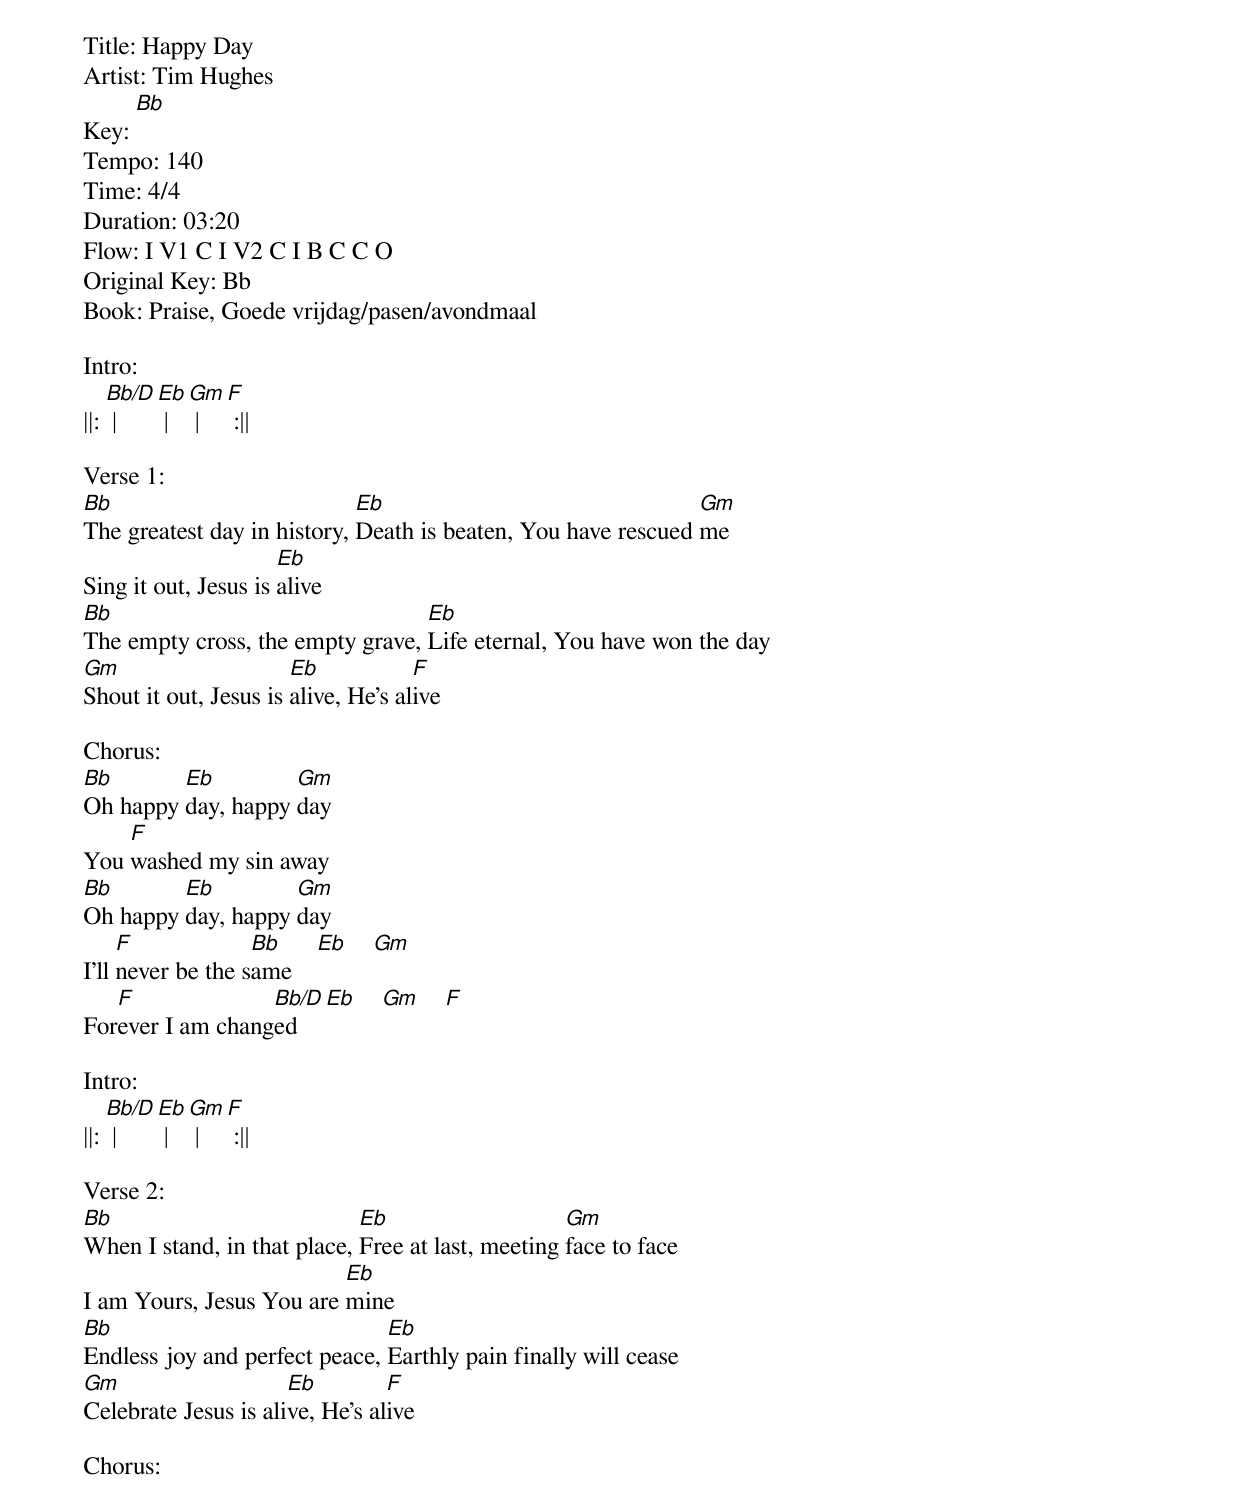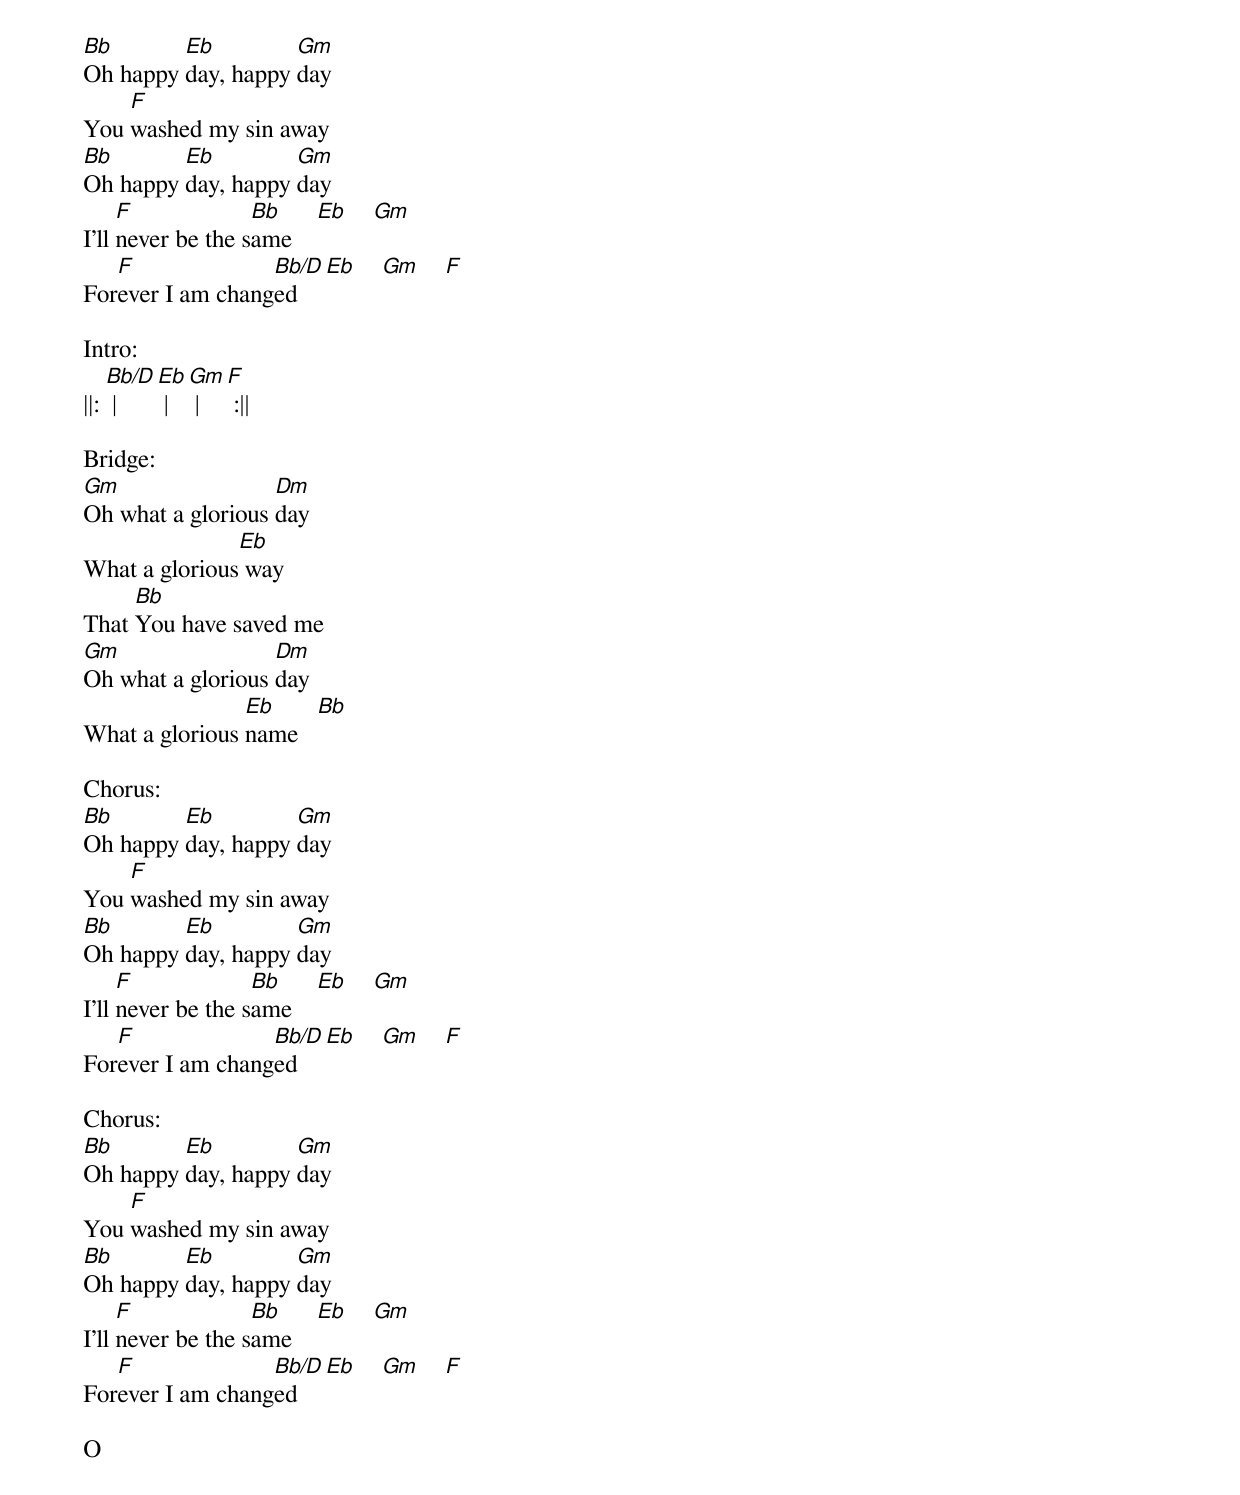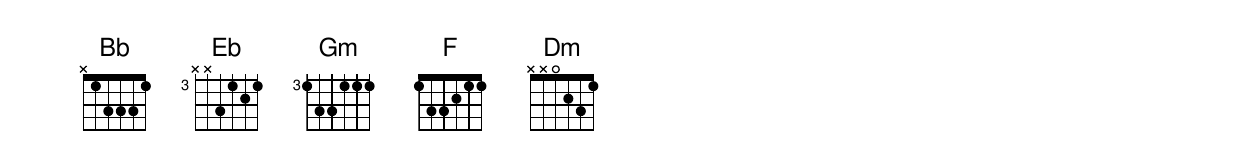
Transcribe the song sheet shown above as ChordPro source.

Title: Happy Day
Artist: Tim Hughes
Key: [Bb]
Tempo: 140
Time: 4/4
Duration: 03:20
Flow: I V1 C I V2 C I B C C O
Original Key: Bb
Book: Praise, Goede vrijdag/pasen/avondmaal

Intro:
||: [Bb/D] | [Eb] | [Gm] | [F] :||

Verse 1:
[Bb]The greatest day in history, [Eb]Death is beaten, You have rescued [Gm]me
Sing it out, Jesus is [Eb]alive
[Bb]The empty cross, the empty grave, [Eb]Life eternal, You have won the day
[Gm]Shout it out, Jesus is [Eb]alive, He's al[F]ive

Chorus:
[Bb]Oh happy [Eb]day, happy [Gm]day
You [F]washed my sin away
[Bb]Oh happy [Eb]day, happy [Gm]day
I'll [F]never be the s[Bb]ame    [Eb]    [Gm]
For[F]ever I am chang[Bb/D]ed    [Eb]    [Gm]    [F]

Intro:
||: [Bb/D] | [Eb] | [Gm] | [F] :||

Verse 2:
[Bb]When I stand, in that place, [Eb]Free at last, meeting [Gm]face to face
I am Yours, Jesus You are [Eb]mine
[Bb]Endless joy and perfect peace, [Eb]Earthly pain finally will cease
[Gm]Celebrate Jesus is ali[Eb]ve, He's al[F]ive

Chorus:
[Bb]Oh happy [Eb]day, happy [Gm]day
You [F]washed my sin away
[Bb]Oh happy [Eb]day, happy [Gm]day
I'll [F]never be the s[Bb]ame    [Eb]    [Gm]
For[F]ever I am chang[Bb/D]ed    [Eb]    [Gm]    [F]

Intro:
||: [Bb/D] | [Eb] | [Gm] | [F] :||

Bridge:
[Gm]Oh what a glorious [Dm]day
What a glorious[Eb] way
That [Bb]You have saved me
[Gm]Oh what a glorious [Dm]day
What a glorious [Eb]name   [Bb]

Chorus:
[Bb]Oh happy [Eb]day, happy [Gm]day
You [F]washed my sin away
[Bb]Oh happy [Eb]day, happy [Gm]day
I'll [F]never be the s[Bb]ame    [Eb]    [Gm]
For[F]ever I am chang[Bb/D]ed    [Eb]    [Gm]    [F]

Chorus:
[Bb]Oh happy [Eb]day, happy [Gm]day
You [F]washed my sin away
[Bb]Oh happy [Eb]day, happy [Gm]day
I'll [F]never be the s[Bb]ame    [Eb]    [Gm]
For[F]ever I am chang[Bb/D]ed    [Eb]    [Gm]    [F]

O
